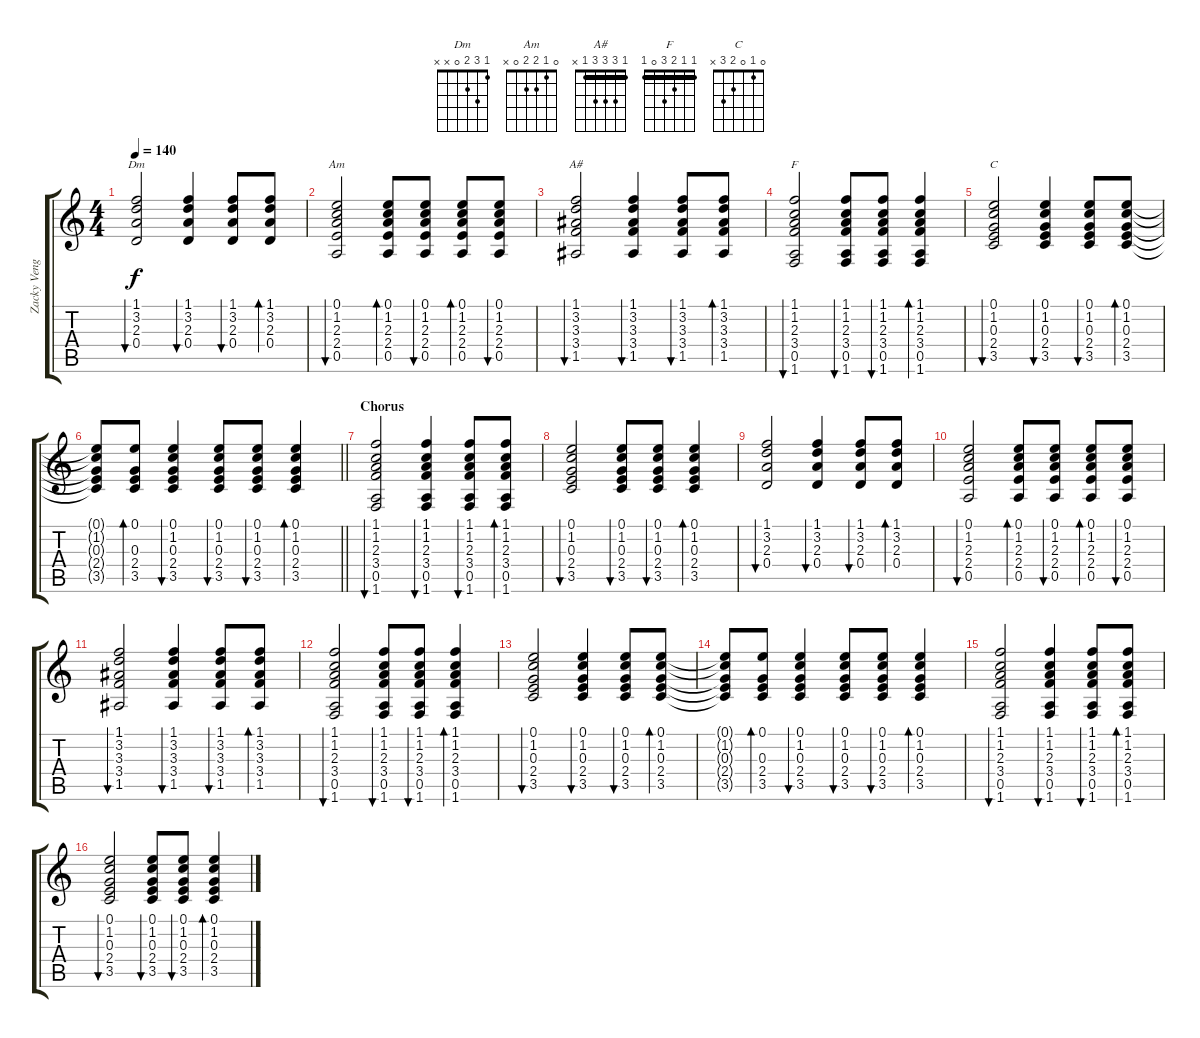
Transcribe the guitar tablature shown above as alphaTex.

\track ("Zacky Vengeance" "Zacky Veng") {instrument electricguitarjazz}
\staff {score tabs}
\tuning (E4 B3 G3 D3 A2 E2) {hide}
\chord ("Dm" 1 3 2 0 x x)
\chord ("Am" 0 1 2 2 0 x)
\chord ("A#" 1 3 3 3 1 x) {barre 1}
\chord ("F" 1 1 2 3 0 1) {barre 1}
\chord ("C" 0 1 0 2 3 x)
\ts (4 4)
\tempo 140
\clef g2
\ks c
(1.1 3.2 2.3 0.4).2{bu 60 ch "Dm" dy f} (1.1 3.2 2.3 0.4).4{bu 60} (1.1 3.2 2.3 0.4).8{bu 60} (1.1 3.2 2.3 0.4).8{bd 60} |
(0.1 1.2 2.3 2.4 0.5).2{bu 60 ch "Am"} (0.1 1.2 2.3 2.4 0.5).8{bd 60} (0.1 1.2 2.3 2.4 0.5).8{bu 60} (0.1 1.2 2.3 2.4 0.5).8{bd 60} (0.1 1.2 2.3 2.4 0.5).8{bu 60} |
(1.1 3.2 3.3 3.4 1.5).2{bu 60 ch "A#"} (1.1 3.2 3.3 3.4 1.5).4{bu 60} (1.1 3.2 3.3 3.4 1.5).8{bu 60} (1.1 3.2 3.3 3.4 1.5).8{bd 60} |
(1.1 1.2 2.3 3.4 0.5 1.6).2{bu 60 ch "F"} (1.1 1.2 2.3 3.4 0.5 1.6).8{bu 60} (1.1 1.2 2.3 3.4 0.5 1.6).8{bu 60} (1.1 1.2 2.3 3.4 0.5 1.6).4{bd 60} |
(0.1 1.2 0.3 2.4 3.5).2{bu 60 ch "C"} (0.1 1.2 0.3 2.4 3.5).4{bu 60} (0.1 1.2 0.3 2.4 3.5).8{bu 60} (0.1 1.2 0.3 2.4 3.5).8{bd 60} |
\barLineRight lightlight
(0.1{t} 1.2{t} 0.3{t} 2.4{t} 3.5{t}).8 (0.1 0.3 2.4 3.5).8{bd 60} (0.1 1.2 0.3 2.4 3.5).4{bu 60} (0.1 1.2 0.3 2.4 3.5).8{bu 60} (0.1 1.2 0.3 2.4 3.5).8{bu 60} (0.1 1.2 0.3 2.4 3.5).4{bd 60} |
\section ("" "Chorus")
(1.1 1.2 2.3 3.4 0.5 1.6).2{bu 60} (1.1 1.2 2.3 3.4 0.5 1.6).4{bu 60} (1.1 1.2 2.3 3.4 0.5 1.6).8{bu 60} (1.1 1.2 2.3 3.4 0.5 1.6).8{bd 60} |
(0.1 1.2 0.3 2.4 3.5).2{bu 60} (0.1 1.2 0.3 2.4 3.5).8{bu 60} (0.1 1.2 0.3 2.4 3.5).8{bu 60} (0.1 1.2 0.3 2.4 3.5).4{bd 60} |
(1.1 3.2 2.3 0.4).2{bu 60} (1.1 3.2 2.3 0.4).4{bu 60} (1.1 3.2 2.3 0.4).8{bu 60} (1.1 3.2 2.3 0.4).8{bd 60} |
(0.1 1.2 2.3 2.4 0.5).2{bu 60} (0.1 1.2 2.3 2.4 0.5).8{bd 60} (0.1 1.2 2.3 2.4 0.5).8{bu 60} (0.1 1.2 2.3 2.4 0.5).8{bd 60} (0.1 1.2 2.3 2.4 0.5).8{bu 60} |
(1.1 3.2 3.3 3.4 1.5).2{bu 60} (1.1 3.2 3.3 3.4 1.5).4{bu 60} (1.1 3.2 3.3 3.4 1.5).8{bu 60} (1.1 3.2 3.3 3.4 1.5).8{bd 60} |
(1.1 1.2 2.3 3.4 0.5 1.6).2{bu 60} (1.1 1.2 2.3 3.4 0.5 1.6).8{bu 60} (1.1 1.2 2.3 3.4 0.5 1.6).8{bu 60} (1.1 1.2 2.3 3.4 0.5 1.6).4{bd 60} |
(0.1 1.2 0.3 2.4 3.5).2{bu 60} (0.1 1.2 0.3 2.4 3.5).4{bu 60} (0.1 1.2 0.3 2.4 3.5).8{bu 60} (0.1 1.2 0.3 2.4 3.5).8{bd 60} |
(0.1{t} 1.2{t} 0.3{t} 2.4{t} 3.5{t}).8 (0.1 0.3 2.4 3.5).8{bd 60} (0.1 1.2 0.3 2.4 3.5).4{bu 60} (0.1 1.2 0.3 2.4 3.5).8{bu 60} (0.1 1.2 0.3 2.4 3.5).8{bu 60} (0.1 1.2 0.3 2.4 3.5).4{bd 60} |
(1.1 1.2 2.3 3.4 0.5 1.6).2{bu 60} (1.1 1.2 2.3 3.4 0.5 1.6).4{bu 60} (1.1 1.2 2.3 3.4 0.5 1.6).8{bu 60} (1.1 1.2 2.3 3.4 0.5 1.6).8{bd 60} |
(0.1 1.2 0.3 2.4 3.5).2{bu 60} (0.1 1.2 0.3 2.4 3.5).8{bu 60} (0.1 1.2 0.3 2.4 3.5).8{bu 60} (0.1 1.2 0.3 2.4 3.5).4{bd 60}
